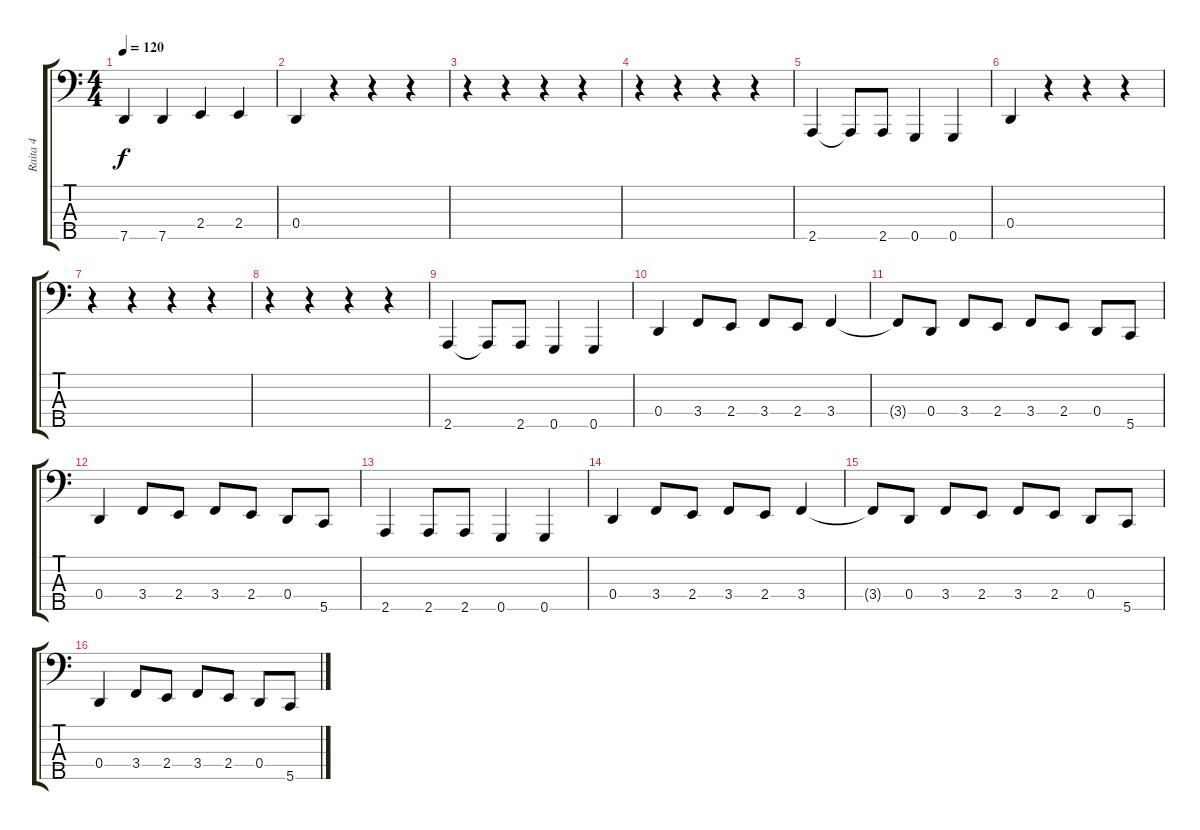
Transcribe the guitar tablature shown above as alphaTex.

\track ("Raita 4" "Raita 4") {instrument electricbasspick}
\staff {score tabs}
\tuning (F2 C2 G1 D1 G0) {hide}
\ts (4 4)
\tempo 120
\clef f4
\ks c
7.5.4{dy f} 7.5.4 2.4.4 2.4.4 |
0.4.4 r.4 r.4 r.4 |
r.4 r.4 r.4 r.4 |
r.4 r.4 r.4 r.4 |
2.5.4 2.5{t}.8 2.5.8 0.5.4 0.5.4 |
0.4.4 r.4 r.4 r.4 |
r.4 r.4 r.4 r.4 |
r.4 r.4 r.4 r.4 |
2.5.4 2.5{t}.8 2.5.8 0.5.4 0.5.4 |
0.4.4 3.4.8 2.4.8 3.4.8 2.4.8 3.4.4 |
3.4{t}.8 0.4.8 3.4.8 2.4.8 3.4.8 2.4.8 0.4.8 5.5.8 |
0.4.4 3.4.8 2.4.8 3.4.8 2.4.8 0.4.8 5.5.8 |
2.5.4 2.5.8 2.5.8 0.5.4 0.5.4 |
0.4.4 3.4.8 2.4.8 3.4.8 2.4.8 3.4.4 |
3.4{t}.8 0.4.8 3.4.8 2.4.8 3.4.8 2.4.8 0.4.8 5.5.8 |
0.4.4 3.4.8 2.4.8 3.4.8 2.4.8 0.4.8 5.5.8
